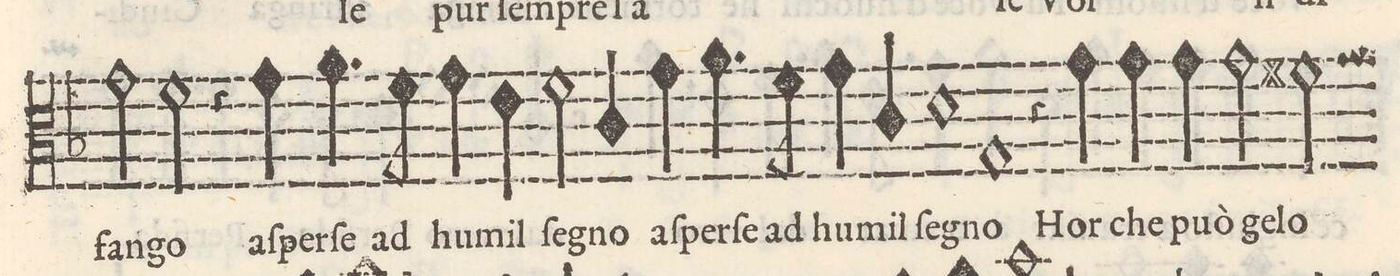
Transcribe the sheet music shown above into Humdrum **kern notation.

**kern	**text
*I"QVINTO	*
*clefC3	*
*k[b-]	*
*met(C)	*
*M2/1	*
2g\	fan-
=13-	=13-
2f\	-go
4r	.
4g\	aſ-
4.a\	-per-
8f\	ſe ad
4g\	hu-
4e\	-mil
=14-	=14-
2f\	ſe-
4c/	-gno
4g\	aſ-
4.a\	-per-
8f\	ſe ad
4g\	hu-
4c/	-mil
=15-	=15-
1d	ſe-
1G	-gno
=16-	=16-
4r	.
4g\	Hor
4g\	che
4g\	può
2g\	ge-
2f#X\	-lo
=17-	=17-
*-	*-
